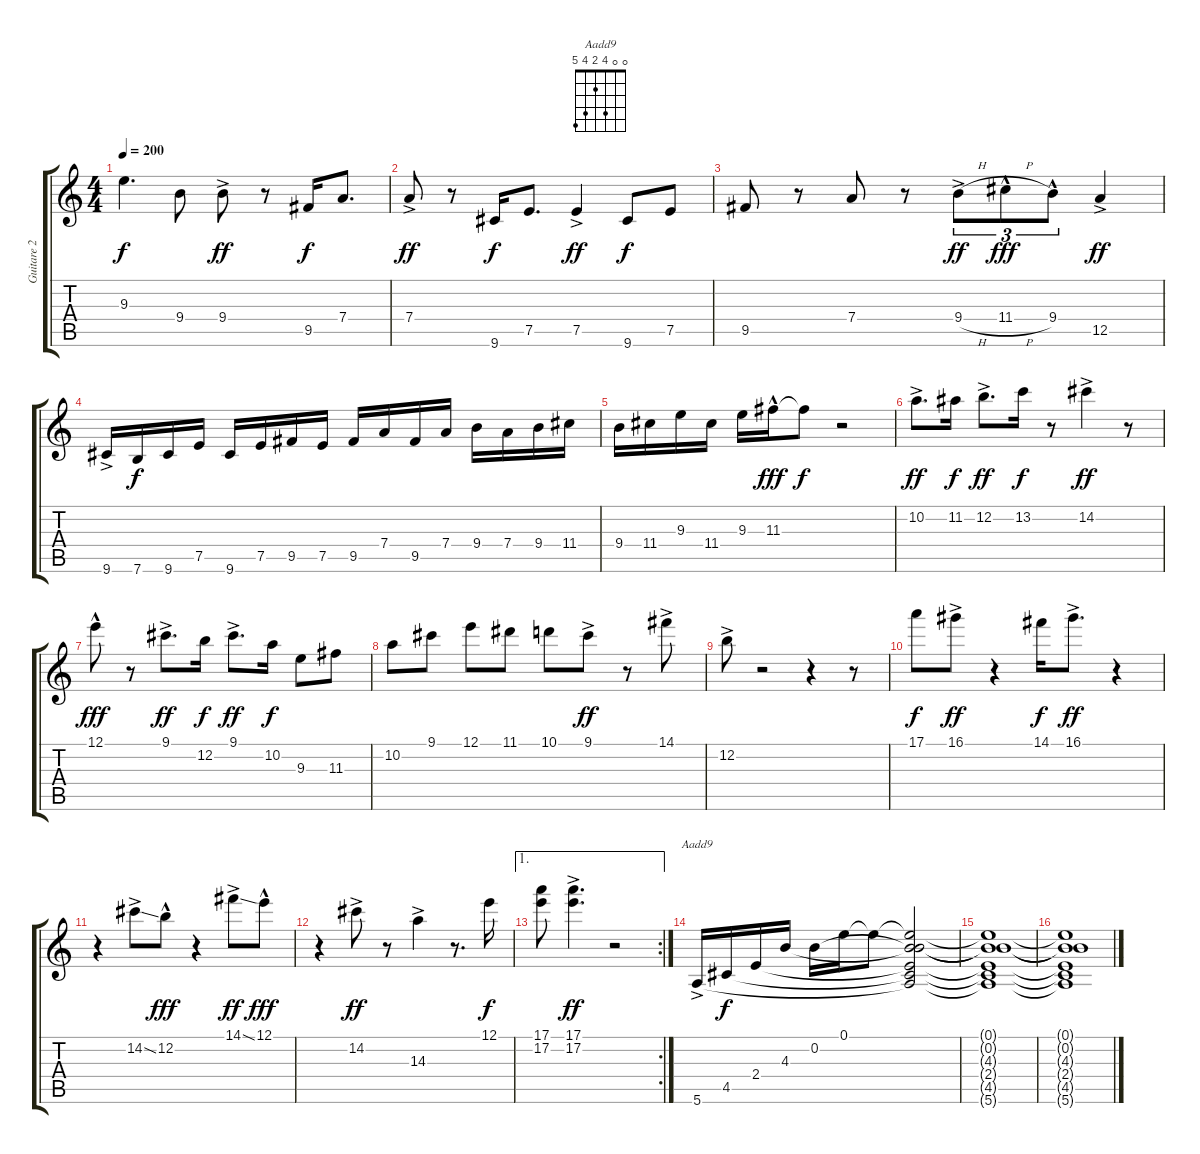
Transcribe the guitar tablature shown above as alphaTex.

\track ("Guitare 2" "Guitare 2") {instrument acousticguitarsteel}
\staff {score tabs}
\tuning (E4 B3 G3 D3 A2 E2) {hide}
\chord ("Aadd9" 0 0 4 2 4 5)
\ts (4 4)
\tempo 200
\clef g2
\ks c
9.3{t}.4{d dy f} 9.4.8 9.4{ac}.8{dy ff} r.8 9.5.16{dy f} 7.4.8{d} |
7.4{ac}.8{dy ff} r.8 9.6.16{dy f} 7.5.8{d} 7.5{ac}.4{dy ff} 9.6.8{dy f} 7.5.8 |
9.5.8 r.8 7.4.8 r.8 9.4{h ac}.8{tu (3 2) dy ff} 11.4{h hac}.8{tu (3 2) dy fff} 9.4{hac}.8{tu (3 2)} 12.5{ac}.4{dy ff} |
9.6{ac}.16 7.6.16{dy f} 9.6.16 7.5.16 9.6.16 7.5.16 9.5.16 7.5.16 9.5.16 7.4.16 9.5.16 7.4.16 9.4.16 7.4.16 9.4.16 11.4.16 |
9.4.16 11.4.16 9.3.16 11.4.16 9.3.16 11.3{hac}.16{dy fff} 11.3{t}.8{dy f} r.2 |
10.2{ac}.8{d dy ff} 11.2.16{dy f} 12.2{ac}.8{d dy ff} 13.2.16{dy f} r.8 14.2{ac}.4{dy ff} r.8 |
12.1{hac}.8{dy fff} r.8 9.1{ac}.8{d dy ff} 12.2.16{dy f} 9.1{ac}.8{d dy ff} 10.2.16{dy f} 9.3.8 11.3.8 |
10.2.8 9.1.8 12.1.8 11.1.8 10.1.8 9.1{ac}.8{dy ff} r.8 14.1{ac}.8 |
12.2{ac}.8 r.2 r.4 r.8 |
17.1.8{dy f} 16.1{ac}.8{dy ff} r.4 14.1.16{dy f} 16.1{ac}.8{d dy ff} r.4 |
r.4 14.2{ss ac}.8 12.2{hac}.8{dy fff} r.4 14.1{ss ac}.8{dy ff} 12.1{hac}.8{dy fff} |
r.4 14.2{ac}.8{dy ff} r.8 14.3{ac}.4 r.8{d} 12.1.16{dy f} |
\ae 1
\rc 2
(17.1 17.2).8 (17.1 17.2{ac}).4{d dy ff} r.2 |
5.6{ac}.16{ch "Aadd9"} 4.5.16{dy f} 2.4.16 4.3.16 0.2.16 0.1.16 0.1{t}.8 (0.1{t} 0.2{t} 4.3{t} 2.4{t} 4.5{t} 5.6{t}).2 |
(0.1{t} 0.2{t} 4.3{t} 2.4{t} 4.5{t} 5.6{t}).1 |
(0.1{t} 0.2{t} 4.3{t} 2.4{t} 4.5{t} 5.6{t}).1
